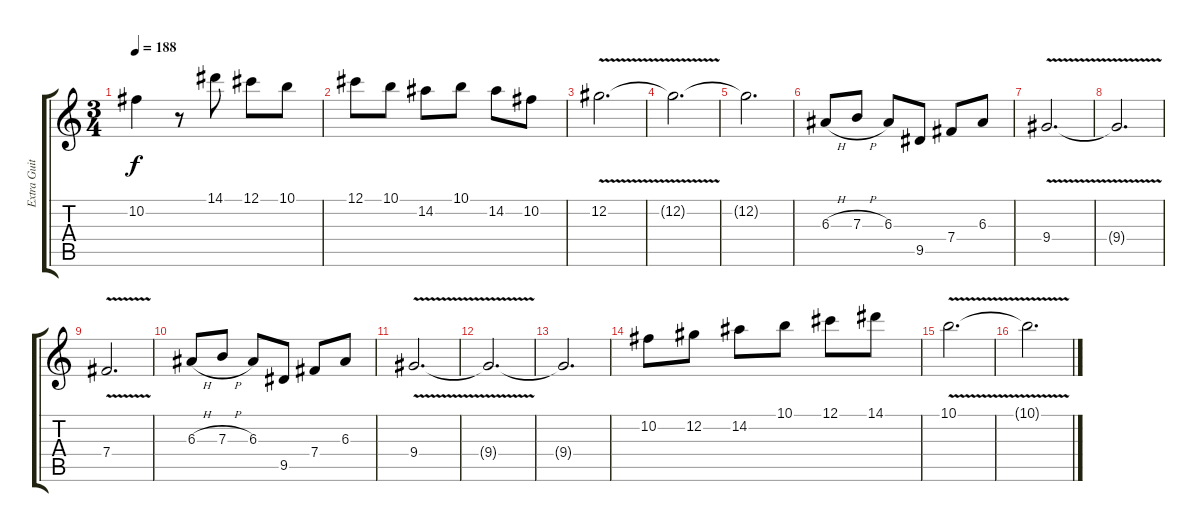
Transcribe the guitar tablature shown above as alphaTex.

\track ("Extra Guitar 2" "Extra Guit") {instrument overdrivenguitar}
\staff {score tabs}
\tuning (Db4 Ab3 E3 B2 Gb2 Db2) {hide}
\ts (3 4)
\tempo 188
\clef g2
\ks c
10.2.4{dy f} r.8 14.1.8 12.1.8 10.1.8 |
12.1.8{volume 10} 10.1.8 14.2.8 10.1.8 14.2.8 10.2.8 |
12.2{v}.2{d} |
12.2{t}.2{d} |
12.2{t}.2{d} |
6.3{h}.8 7.3{h}.8 6.3.8 9.5.8 7.4.8 6.3.8 |
9.4{v}.2{d} |
9.4{t}.2{d} |
7.4{v}.2{d} |
6.3{h}.8 7.3{h}.8 6.3.8 9.5.8 7.4.8 6.3.8 |
9.4{v}.2{d volume 8} |
9.4{t}.2{d} |
9.4{t}.2{d} |
10.2.8 12.2.8 14.2.8 10.1.8 12.1.8 14.1.8 |
10.1{v}.2{d} |
10.1{t}.2{d}
